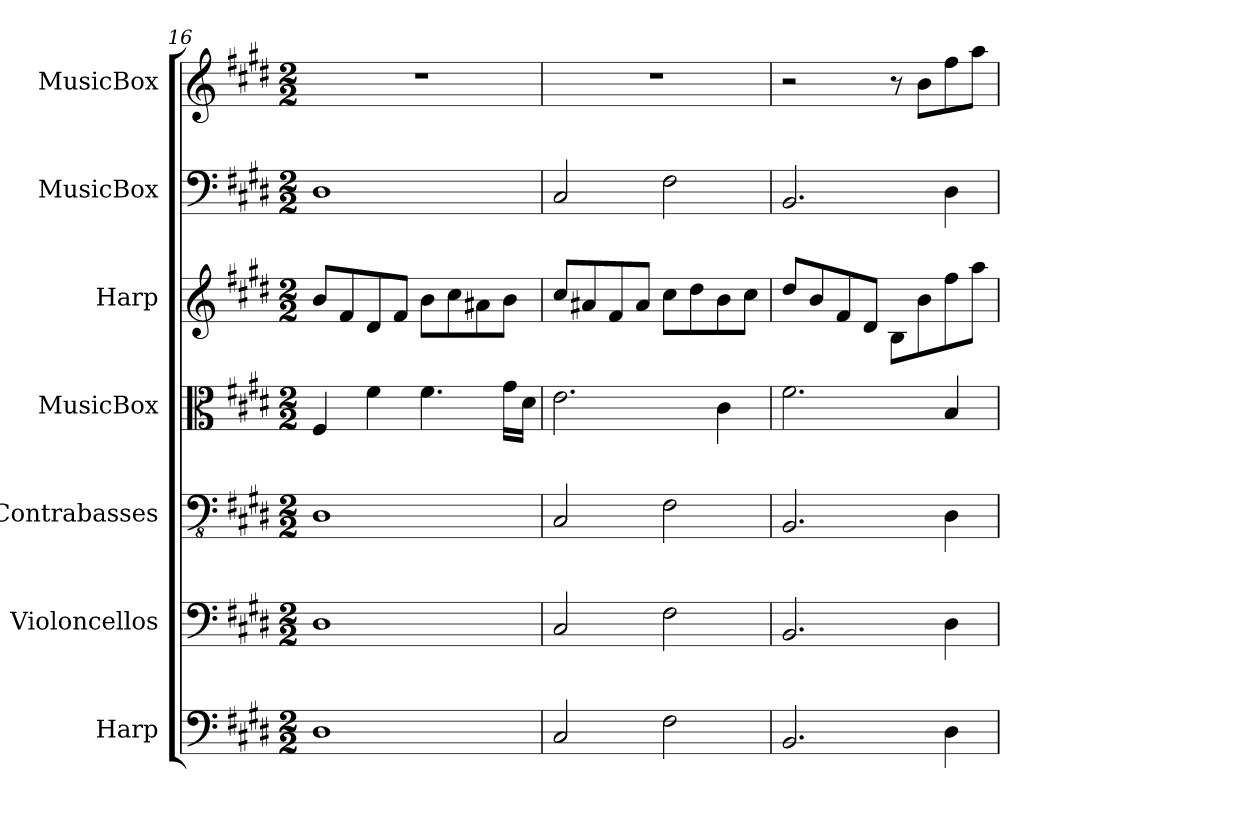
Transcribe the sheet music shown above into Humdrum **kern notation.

**kern	**kern	**kern	**kern	**kern	**kern	**kern
*part7	*part6	*part5	*part4	*part3	*part2	*part1
*staff7	*staff6	*staff5	*staff4	*staff3	*staff2	*staff1
*I"Harp	*I"Violoncellos	*I"Contrabasses	*I"MusicBox	*I"Harp	*I"MusicBox	*I"MusicBox
*I'Hrp.	*I'Vlcs.	*I'Cbs.	*I'MuBx.	*I'Hrp.	*I'MuBx.	*I'MuBx.
*clefF4	*clefF4	*clefFv4	*clefC3	*clefG2	*clefF4	*clefG2
*k[f#c#g#d#]	*k[f#c#g#d#]	*k[f#c#g#d#]	*k[f#c#g#d#]	*k[f#c#g#d#]	*k[f#c#g#d#]	*k[f#c#g#d#]
*E:	*E:	*E:	*E:	*E:	*E:	*E:
*M2/2	*M2/2	*M2/2	*M2/2	*M2/2	*M2/2	*M2/2
=16	=16	=16	=16	=16	=16	=16
1D#	1D#	1DD#	4F#/	8b/L	1D#	1r
.	.	.	.	8f#/	.	.
.	.	.	4f#\	8d#/	.	.
.	.	.	.	8f#/J	.	.
.	.	.	4.f#\	8b\L	.	.
.	.	.	.	8cc#\	.	.
.	.	.	.	8a#X\	.	.
.	.	.	16g#\LL	8b\J	.	.
.	.	.	16d#\JJ	.	.	.
=17	=17	=17	=17	=17	=17	=17
2C#/	2C#/	2CC#/	2.e\	8cc#/L	2C#/	1r
.	.	.	.	8a#X/	.	.
.	.	.	.	8f#/	.	.
.	.	.	.	8a#/J	.	.
2F#\	2F#\	2FF#\	.	8cc#\L	2F#\	.
.	.	.	.	8dd#\	.	.
.	.	.	4c#\	8b\	.	.
.	.	.	.	8cc#\J	.	.
=18	=18	=18	=18	=18	=18	=18
2.BB/	2.BB/	2.BBB/	2.f#\	8dd#/L	2.BB/	2r
.	.	.	.	8b/	.	.
.	.	.	.	8f#/	.	.
.	.	.	.	8d#/J	.	.
.	.	.	.	8B\L	.	8r
.	.	.	.	8b\	.	8b\L
4D#\	4D#\	4DD#\	4B/	8ff#\	4D#\	8ff#\
.	.	.	.	8aa\J	.	8aa\J
=	=	=	=	=	=	=
*-	*-	*-	*-	*-	*-	*-
